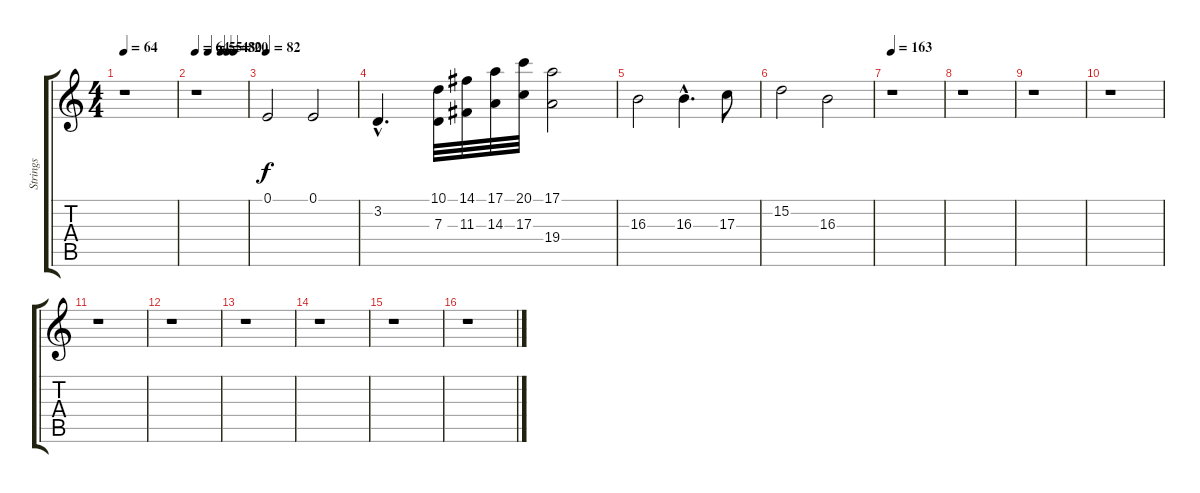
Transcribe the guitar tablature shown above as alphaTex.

\track ("Strings" "Strings") {instrument synthstrings1}
\staff {score tabs}
\tuning (E4 B3 G3 D3 A2 E2) {hide}
\ts (4 4)
\tempo 64
\clef g2
\ks c
r.1{dy f} |
\tempo 69
\tempo 64
\tempo (55 0.25)
\tempo (48 0.5)
\tempo (30 0.625)
\tempo (20 0.75)
r.1 |
\tempo 82
0.1.2 0.1.2 |
3.2{hac}.4{d} (10.1 7.3).32 (14.1 11.3).32 (17.1 14.3).32 (20.1 17.3).32 (17.1 19.4).2 |
16.3.2 16.3{hac}.4{d} 17.3.8 |
15.2.2 16.3.2 |
\tempo 163
r.1 |
r.1 |
r.1 |
r.1 |
r.1 |
r.1 |
r.1 |
r.1 |
r.1 |
r.1
